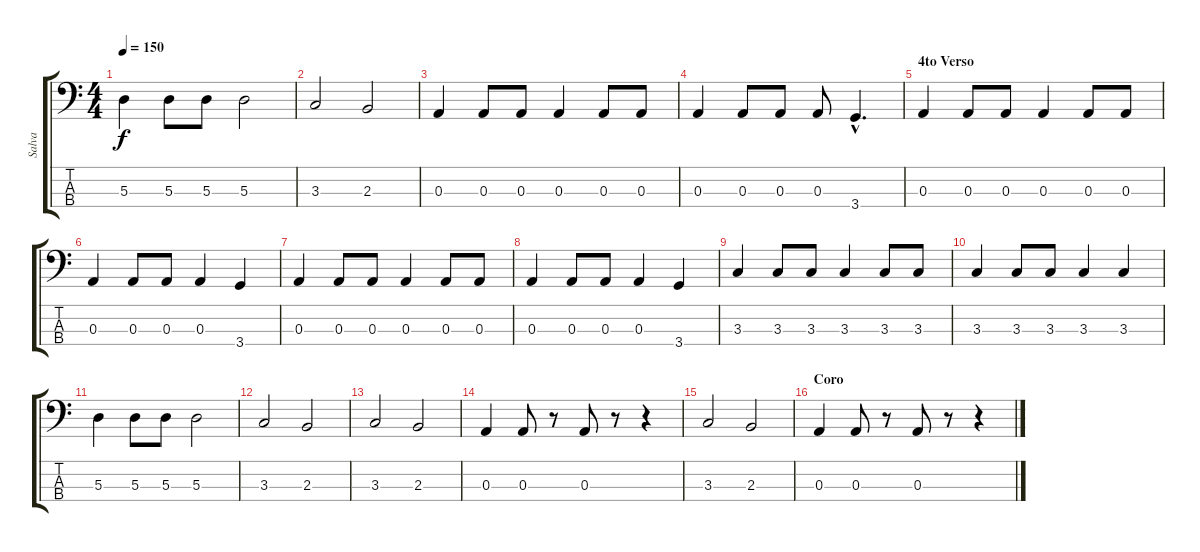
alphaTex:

\track ("Salva" "Salva") {instrument electricbassfinger}
\staff {score tabs}
\tuning (G2 D2 A1 E1) {hide}
\ts (4 4)
\tempo 150
\clef f4
\ks c
5.3.4{dy f} 5.3.8 5.3.8 5.3.2 |
3.3.2 2.3.2 |
0.3.4 0.3.8 0.3.8 0.3.4 0.3.8 0.3.8 |
0.3.4 0.3.8 0.3.8 0.3.8 3.4{hac}.4{d} |
\section ("" "4to Verso")
0.3.4 0.3.8 0.3.8 0.3.4 0.3.8 0.3.8 |
0.3.4 0.3.8 0.3.8 0.3.4 3.4.4 |
0.3.4 0.3.8 0.3.8 0.3.4 0.3.8 0.3.8 |
0.3.4 0.3.8 0.3.8 0.3.4 3.4.4 |
3.3.4 3.3.8 3.3.8 3.3.4 3.3.8 3.3.8 |
3.3.4 3.3.8 3.3.8 3.3.4 3.3.4 |
5.3.4 5.3.8 5.3.8 5.3.2 |
3.3.2 2.3.2 |
3.3.2 2.3.2 |
0.3.4 0.3.8 r.8 0.3.8 r.8 r.4 |
3.3.2 2.3.2 |
\section ("" "Coro")
0.3.4 0.3.8 r.8 0.3.8 r.8 r.4
